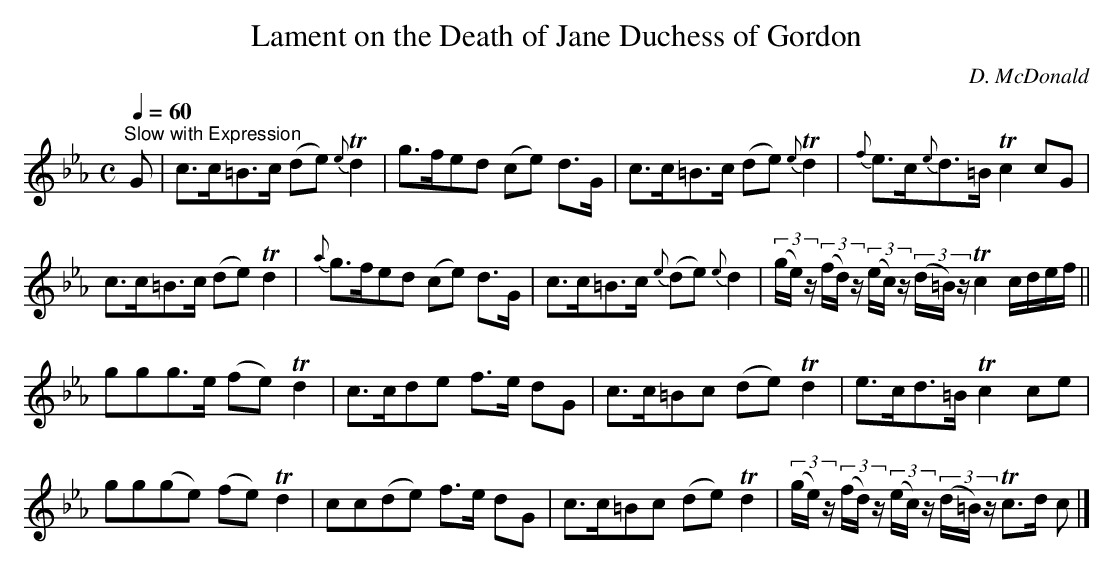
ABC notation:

X:1
T:Lament on the Death of Jane Duchess of Gordon
C:D. McDonald
M:C
L:1/8
Q:1/4=60
K:C Minor
"^Slow with Expression"
G|c>c=B>c    (de) {e}Td2|   g>fed                                      (ce) d>G      |\
  c>c=B>c    (de) {e}Td2|{f}e>c{e}d>=B                                 Tc2  cG       |
  c>c=B>c    (de)    Td2|{a}g>fed                                      (ce) d>G      |\
  c>c=B>c {e}(de)  {e}d2| (3(g/e/)z/ (3(f/d/)z/ (3(e/c/)z/ (3(d/=B/)z/ Tc2  c/d/e/f/||
  ggg>e      (fe)    Td2|   c>cde                                       f>e dG       |\
  c>c=Bc     (de)    Td2|   e>cd>=B                                    Tc2  ce       |
  gg(ge)     (fe)    Td2|   cc(de)                                      f>e dG       |\
  c>c=Bc     (de)    Td2| (3(g/e/)z/ (3(f/d/)z/ (3(e/c/)z/ (3(d/=B/)z/ Tc>d c       |]
